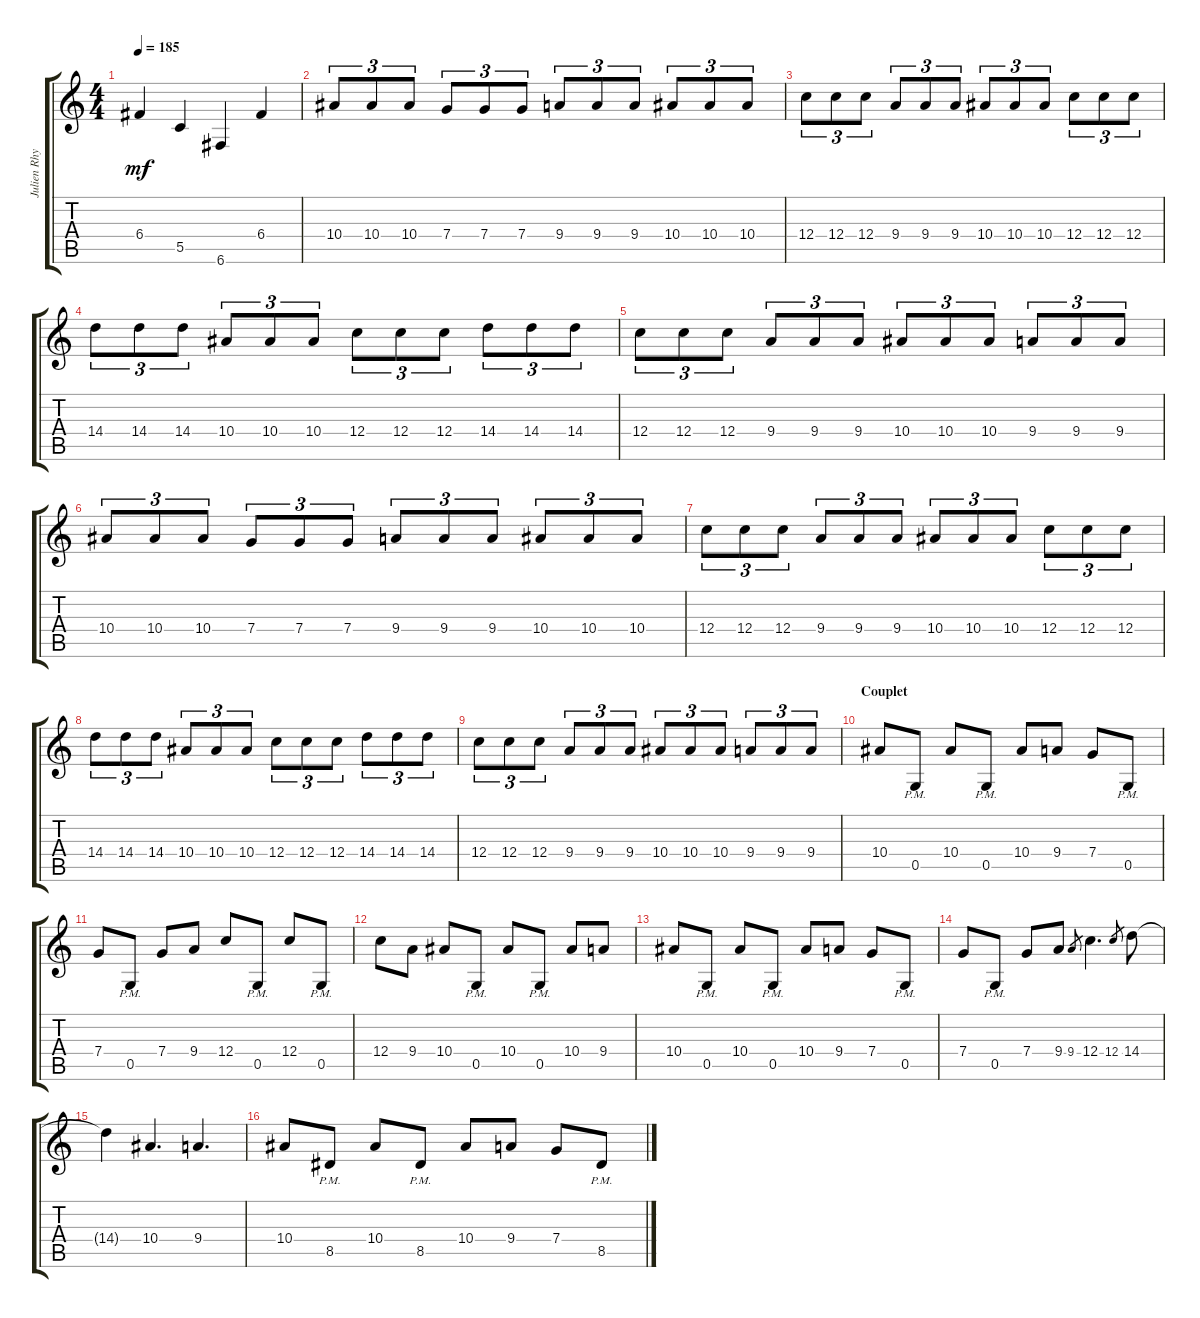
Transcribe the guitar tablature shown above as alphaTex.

\track ("Julien Rhythm" "Julien Rhy") {instrument distortionguitar}
\staff {score tabs}
\tuning (D4 A3 F3 C3 G2 C2) {hide}
\ts (4 4)
\tempo 185
\clef g2
\ks c
6.4.4{dy mf} 5.5.4 6.6.4 6.4.4 |
10.4.8{tu (3 2)} 10.4.8{tu (3 2)} 10.4.8{tu (3 2)} 7.4.8{tu (3 2)} 7.4.8{tu (3 2)} 7.4.8{tu (3 2)} 9.4.8{tu (3 2)} 9.4.8{tu (3 2)} 9.4.8{tu (3 2)} 10.4.8{tu (3 2)} 10.4.8{tu (3 2)} 10.4.8{tu (3 2)} |
12.4.8{tu (3 2)} 12.4.8{tu (3 2)} 12.4.8{tu (3 2)} 9.4.8{tu (3 2)} 9.4.8{tu (3 2)} 9.4.8{tu (3 2)} 10.4.8{tu (3 2)} 10.4.8{tu (3 2)} 10.4.8{tu (3 2)} 12.4.8{tu (3 2)} 12.4.8{tu (3 2)} 12.4.8{tu (3 2)} |
14.4.8{tu (3 2)} 14.4.8{tu (3 2)} 14.4.8{tu (3 2)} 10.4.8{tu (3 2)} 10.4.8{tu (3 2)} 10.4.8{tu (3 2)} 12.4.8{tu (3 2)} 12.4.8{tu (3 2)} 12.4.8{tu (3 2)} 14.4.8{tu (3 2)} 14.4.8{tu (3 2)} 14.4.8{tu (3 2)} |
12.4.8{tu (3 2)} 12.4.8{tu (3 2)} 12.4.8{tu (3 2)} 9.4.8{tu (3 2)} 9.4.8{tu (3 2)} 9.4.8{tu (3 2)} 10.4.8{tu (3 2)} 10.4.8{tu (3 2)} 10.4.8{tu (3 2)} 9.4.8{tu (3 2)} 9.4.8{tu (3 2)} 9.4.8{tu (3 2)} |
10.4.8{tu (3 2)} 10.4.8{tu (3 2)} 10.4.8{tu (3 2)} 7.4.8{tu (3 2)} 7.4.8{tu (3 2)} 7.4.8{tu (3 2)} 9.4.8{tu (3 2)} 9.4.8{tu (3 2)} 9.4.8{tu (3 2)} 10.4.8{tu (3 2)} 10.4.8{tu (3 2)} 10.4.8{tu (3 2)} |
12.4.8{tu (3 2)} 12.4.8{tu (3 2)} 12.4.8{tu (3 2)} 9.4.8{tu (3 2)} 9.4.8{tu (3 2)} 9.4.8{tu (3 2)} 10.4.8{tu (3 2)} 10.4.8{tu (3 2)} 10.4.8{tu (3 2)} 12.4.8{tu (3 2)} 12.4.8{tu (3 2)} 12.4.8{tu (3 2)} |
14.4.8{tu (3 2)} 14.4.8{tu (3 2)} 14.4.8{tu (3 2)} 10.4.8{tu (3 2)} 10.4.8{tu (3 2)} 10.4.8{tu (3 2)} 12.4.8{tu (3 2)} 12.4.8{tu (3 2)} 12.4.8{tu (3 2)} 14.4.8{tu (3 2)} 14.4.8{tu (3 2)} 14.4.8{tu (3 2)} |
12.4.8{tu (3 2)} 12.4.8{tu (3 2)} 12.4.8{tu (3 2)} 9.4.8{tu (3 2)} 9.4.8{tu (3 2)} 9.4.8{tu (3 2)} 10.4.8{tu (3 2)} 10.4.8{tu (3 2)} 10.4.8{tu (3 2)} 9.4.8{tu (3 2)} 9.4.8{tu (3 2)} 9.4.8{tu (3 2)} |
\section ("" "Couplet")
10.4.8 0.5{pm}.8 10.4.8 0.5{pm}.8 10.4.8 9.4.8 7.4.8 0.5{pm}.8 |
7.4.8 0.5{pm}.8 7.4.8 9.4.8 12.4.8 0.5{pm}.8 12.4.8 0.5{pm}.8 |
12.4.8 9.4.8 10.4.8 0.5{pm}.8 10.4.8 0.5{pm}.8 10.4.8 9.4.8 |
10.4.8 0.5{pm}.8 10.4.8 0.5{pm}.8 10.4.8 9.4.8 7.4.8 0.5{pm}.8 |
7.4.8 0.5{pm}.8 7.4.8 9.4.8 9.4.8{gr} 12.4.4{d} 12.4.8{gr} 14.4.8 |
14.4{t}.4 10.4.4{d} 9.4.4{d} |
10.4.8 8.5{pm}.8 10.4.8 8.5{pm}.8 10.4.8 9.4.8 7.4.8 8.5{pm}.8
